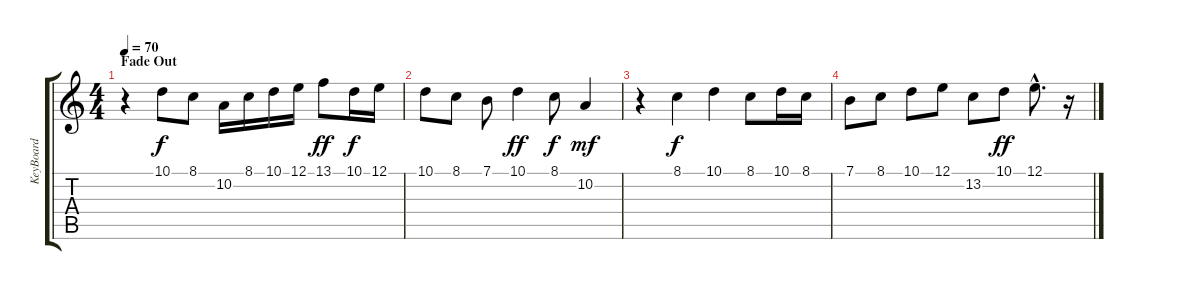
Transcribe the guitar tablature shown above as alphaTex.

\track ("KeyBoard" "KeyBoard") {instrument recorder}
\staff {score tabs}
\tuning (E4 B3 G3 D3 A2 E2) {hide}
\ts (4 4)
\section ("" "Fade Out")
\tempo 70
\clef g2
\ks c
r.4{dy f} 10.1.8 8.1.8 10.2.16 8.1.16 10.1.16 12.1.16 13.1.8{dy ff} 10.1.16{dy f} 12.1.16 |
10.1.8 8.1.8 7.1.8 10.1.4{dy ff} 8.1.8{dy f} 10.2.4{dy mf} |
r.4 8.1.4{dy f} 10.1.4 8.1.8 10.1.16 8.1.16 |
7.1.8 8.1.8 10.1.8 12.1.8 13.2.8 10.1.8{dy ff} 12.1{hac}.8{d} r.16
